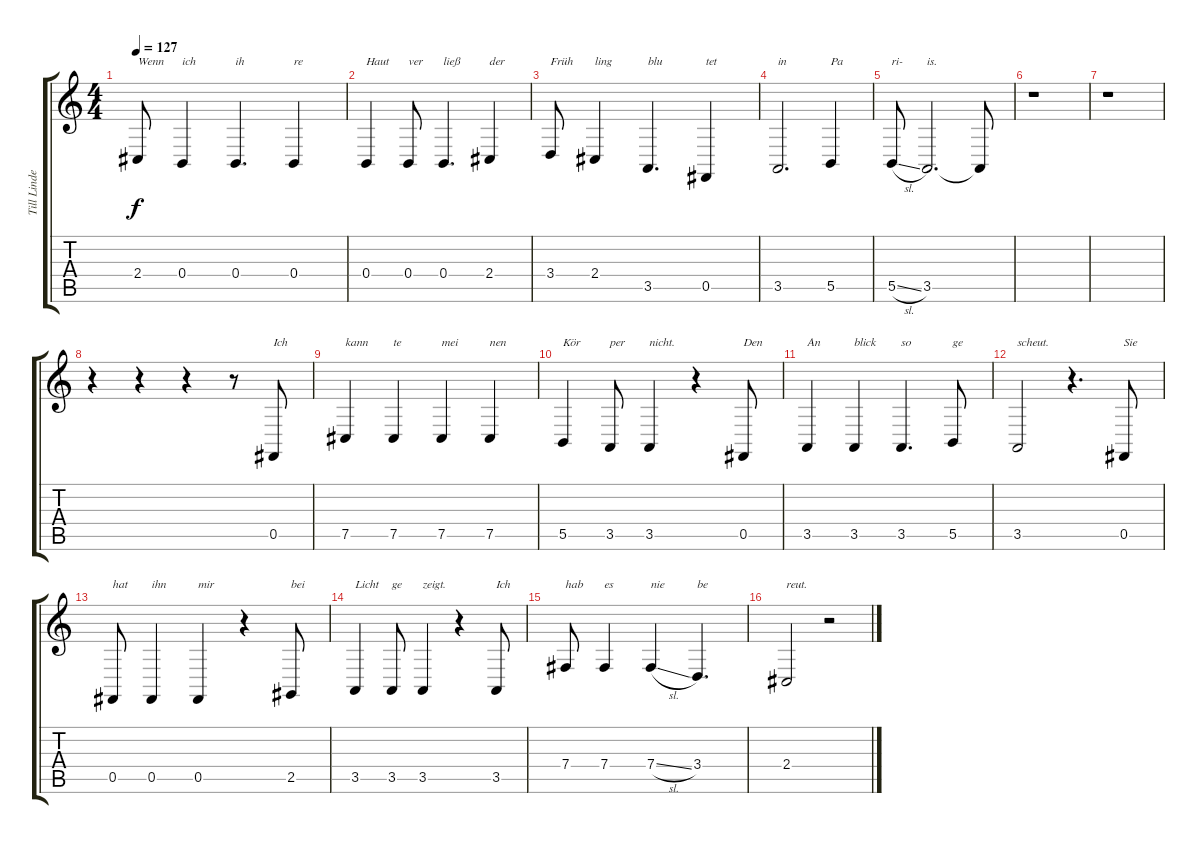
\track ("Till Lindemann - Voice" "Till Linde") {instrument cello}
\staff {score tabs}
\tuning (Db4 Ab3 E3 B2 Gb2 Db2) {hide}
\ts (4 4)
\tempo 127
\clef g2
\ks c
2.4.8{txt "Wenn" dy f} 0.4.4{txt "ich"} 0.4.4{d txt "ih"} 0.4.4{txt "re"} |
0.4.4{txt "Haut"} 0.4.8{txt "ver"} 0.4.4{d txt "ließ"} 2.4.4{txt "der"} |
3.4.8{txt "Früh"} 2.4.4{txt "ling"} 3.5.4{d txt "blu"} 0.5.4{txt "tet"} |
3.5.2{d txt "in"} 5.5.4{txt "Pa"} |
5.5{sl}.8{txt "ri-"} 3.5.2{d txt "is."} 3.5{t}.8 |
r.1 |
r.1 |
r.4 r.4 r.4 r.8 0.5.8{txt "Ich"} |
7.5.4{txt "kann"} 7.5.4{txt "te"} 7.5.4{txt "mei"} 7.5.4{txt "nen"} |
5.5.4{txt "Kör"} 3.5.8{txt "per"} 3.5.4{txt "nicht."} r.4 0.5.8{txt "Den"} |
3.5.4{txt "An"} 3.5.4{txt "blick"} 3.5.4{d txt "so"} 5.5.8{txt "ge"} |
3.5.2{txt "scheut."} r.4{d} 0.5.8{txt "Sie"} |
0.5.8{txt "hat"} 0.5.4{txt "ihn"} 0.5.4{txt "mir"} r.4 2.5.8{txt "bei"} |
3.5.4{txt "Licht"} 3.5.8{txt "ge"} 3.5.4{txt "zeigt."} r.4 3.5.8{txt "Ich"} |
7.4.8{txt "hab"} 7.4.4{txt "es"} 7.4{sl}.4{txt "nie"} 3.4.4{d txt "be"} |
2.4.2{txt "reut."} r.2
